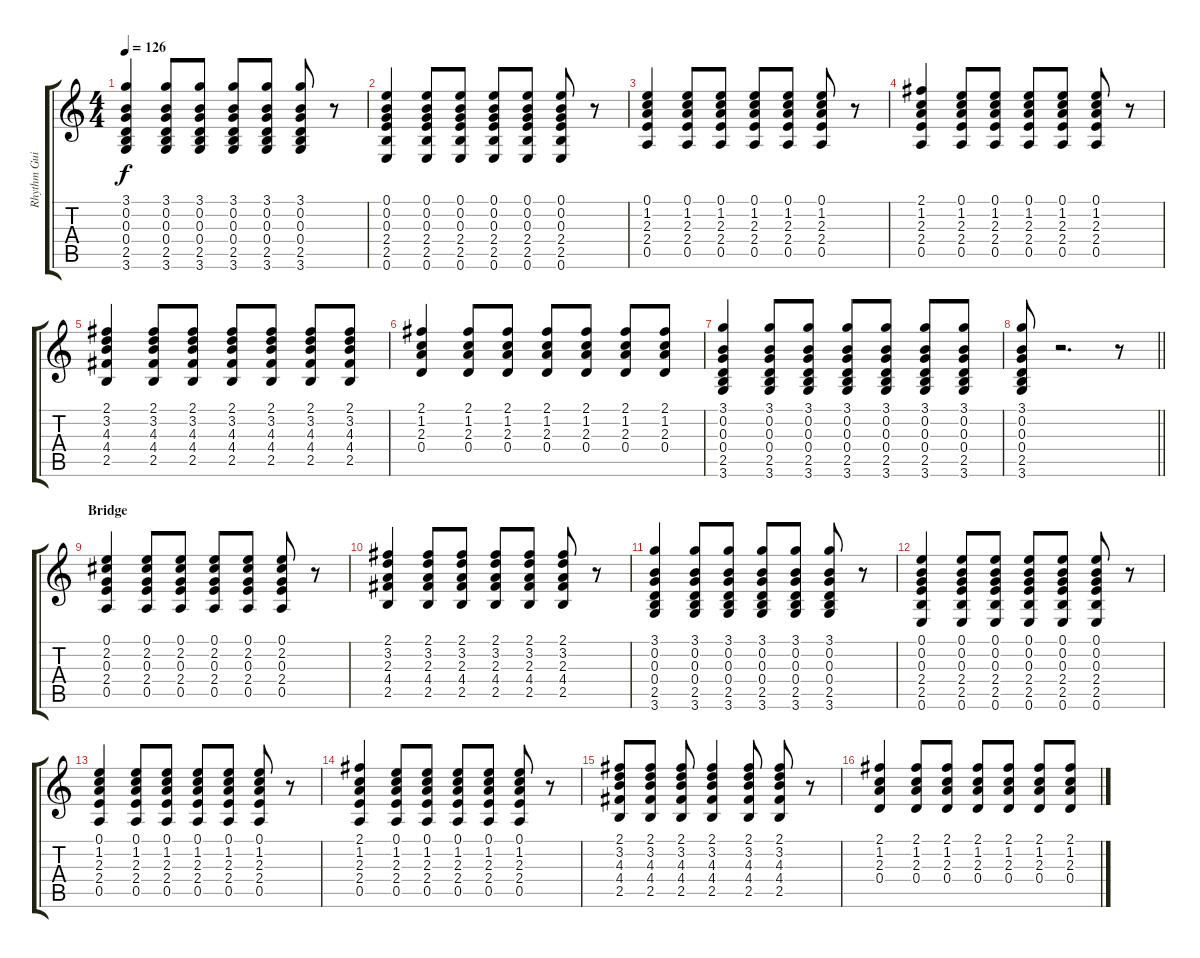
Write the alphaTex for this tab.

\track ("Rhythm Guitar" "Rhythm Gui") {instrument acousticguitarsteel}
\staff {score tabs}
\tuning (E4 B3 G3 D3 A2 E2) {hide}
\ts (4 4)
\tempo 126
\clef g2
\ks c
(3.1 0.2 0.3 0.4 2.5 3.6).4{dy f} (3.1 0.2 0.3 0.4 2.5 3.6).8 (3.1 0.2 0.3 0.4 2.5 3.6).8 (3.1 0.2 0.3 0.4 2.5 3.6).8 (3.1 0.2 0.3 0.4 2.5 3.6).8 (3.1 0.2 0.3 0.4 2.5 3.6).8 r.8 |
(0.1 0.2 0.3 2.4 2.5 0.6).4 (0.1 0.2 0.3 2.4 2.5 0.6).8 (0.1 0.2 0.3 2.4 2.5 0.6).8 (0.1 0.2 0.3 2.4 2.5 0.6).8 (0.1 0.2 0.3 2.4 2.5 0.6).8 (0.1 0.2 0.3 2.4 2.5 0.6).8 r.8 |
(0.1 1.2 2.3 2.4 0.5).4 (0.1 1.2 2.3 2.4 0.5).8 (0.1 1.2 2.3 2.4 0.5).8 (0.1 1.2 2.3 2.4 0.5).8 (0.1 1.2 2.3 2.4 0.5).8 (0.1 1.2 2.3 2.4 0.5).8 r.8 |
(2.1 1.2 2.3 2.4 0.5).4 (0.1 1.2 2.3 2.4 0.5).8 (0.1 1.2 2.3 2.4 0.5).8 (0.1 1.2 2.3 2.4 0.5).8 (0.1 1.2 2.3 2.4 0.5).8 (0.1 1.2 2.3 2.4 0.5).8 r.8 |
(2.1 3.2 4.3 4.4 2.5).4 (2.1 3.2 4.3 4.4 2.5).8 (2.1 3.2 4.3 4.4 2.5).8 (2.1 3.2 4.3 4.4 2.5).8 (2.1 3.2 4.3 4.4 2.5).8 (2.1 3.2 4.3 4.4 2.5).8 (2.1 3.2 4.3 4.4 2.5).8 |
(2.1 1.2 2.3 0.4).4 (2.1 1.2 2.3 0.4).8 (2.1 1.2 2.3 0.4).8 (2.1 1.2 2.3 0.4).8 (2.1 1.2 2.3 0.4).8 (2.1 1.2 2.3 0.4).8 (2.1 1.2 2.3 0.4).8 |
(3.1 0.2 0.3 0.4 2.5 3.6).4 (3.1 0.2 0.3 0.4 2.5 3.6).8 (3.1 0.2 0.3 0.4 2.5 3.6).8 (3.1 0.2 0.3 0.4 2.5 3.6).8 (3.1 0.2 0.3 0.4 2.5 3.6).8 (3.1 0.2 0.3 0.4 2.5 3.6).8 (3.1 0.2 0.3 0.4 2.5 3.6).8 |
\barLineRight lightlight
(3.1 0.2 0.3 0.4 2.5 3.6).8 r.2{d} r.8 |
\section ("" "Bridge")
(0.1 2.2 0.3 2.4 0.5).4 (0.1 2.2 0.3 2.4 0.5).8 (0.1 2.2 0.3 2.4 0.5).8 (0.1 2.2 0.3 2.4 0.5).8 (0.1 2.2 0.3 2.4 0.5).8 (0.1 2.2 0.3 2.4 0.5).8 r.8 |
(2.1 3.2 2.3 4.4 2.5).4 (2.1 3.2 2.3 4.4 2.5).8 (2.1 3.2 2.3 4.4 2.5).8 (2.1 3.2 2.3 4.4 2.5).8 (2.1 3.2 2.3 4.4 2.5).8 (2.1 3.2 2.3 4.4 2.5).8 r.8 |
(3.1 0.2 0.3 0.4 2.5 3.6).4 (3.1 0.2 0.3 0.4 2.5 3.6).8 (3.1 0.2 0.3 0.4 2.5 3.6).8 (3.1 0.2 0.3 0.4 2.5 3.6).8 (3.1 0.2 0.3 0.4 2.5 3.6).8 (3.1 0.2 0.3 0.4 2.5 3.6).8 r.8 |
(0.1 0.2 0.3 2.4 2.5 0.6).4 (0.1 0.2 0.3 2.4 2.5 0.6).8 (0.1 0.2 0.3 2.4 2.5 0.6).8 (0.1 0.2 0.3 2.4 2.5 0.6).8 (0.1 0.2 0.3 2.4 2.5 0.6).8 (0.1 0.2 0.3 2.4 2.5 0.6).8 r.8 |
(0.1 1.2 2.3 2.4 0.5).4 (0.1 1.2 2.3 2.4 0.5).8 (0.1 1.2 2.3 2.4 0.5).8 (0.1 1.2 2.3 2.4 0.5).8 (0.1 1.2 2.3 2.4 0.5).8 (0.1 1.2 2.3 2.4 0.5).8 r.8 |
(2.1 1.2 2.3 2.4 0.5).4 (0.1 1.2 2.3 2.4 0.5).8 (0.1 1.2 2.3 2.4 0.5).8 (0.1 1.2 2.3 2.4 0.5).8 (0.1 1.2 2.3 2.4 0.5).8 (0.1 1.2 2.3 2.4 0.5).8 r.8 |
(2.1 3.2 4.3 4.4 2.5).8 (2.1 3.2 4.3 4.4 2.5).8 (2.1 3.2 4.3 4.4 2.5).8 (2.1 3.2 4.3 4.4 2.5).4 (2.1 3.2 4.3 4.4 2.5).8 (2.1 3.2 4.3 4.4 2.5).8 r.8 |
(2.1 1.2 2.3 0.4).4 (2.1 1.2 2.3 0.4).8 (2.1 1.2 2.3 0.4).8 (2.1 1.2 2.3 0.4).8 (2.1 1.2 2.3 0.4).8 (2.1 1.2 2.3 0.4).8 (2.1 1.2 2.3 0.4).8
